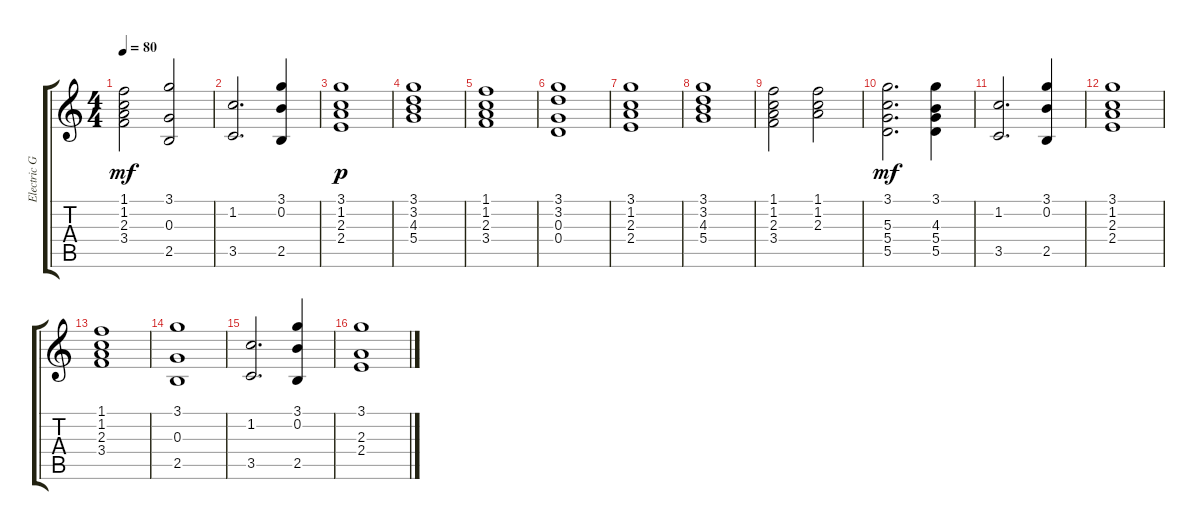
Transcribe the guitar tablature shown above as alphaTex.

\track ("Electric Guitar" "Electric G") {instrument electricguitarclean}
\staff {score tabs}
\tuning (E4 B3 G3 D3 A2 E2) {hide}
\ts (4 4)
\tempo 80
\clef g2
\ks c
(1.1 1.2 2.3 3.4).2{dy mf} (3.1 0.3 2.5).2 |
(1.2 3.5).2{d} (3.1 0.2 2.5).4 |
(3.1 1.2 2.3 2.4).1{dy p} |
(3.1 3.2 4.3 5.4).1 |
(1.1 1.2 2.3 3.4).1 |
(3.1 3.2 0.3 0.4).1 |
(3.1 1.2 2.3 2.4).1 |
(3.1 3.2 4.3 5.4).1 |
(1.1 1.2 2.3 3.4).2 (1.1 1.2 2.3).2 |
(3.1 5.3 5.4 5.5).2{d dy mf} (3.1 4.3 5.4 5.5).4 |
(1.2 3.5).2{d} (3.1 0.2 2.5).4 |
(3.1 1.2 2.3 2.4).1 |
(1.1 1.2 2.3 3.4).1 |
(3.1 0.3 2.5).1 |
(1.2 3.5).2{d} (3.1 0.2 2.5).4 |
(3.1 2.3 2.4).1
